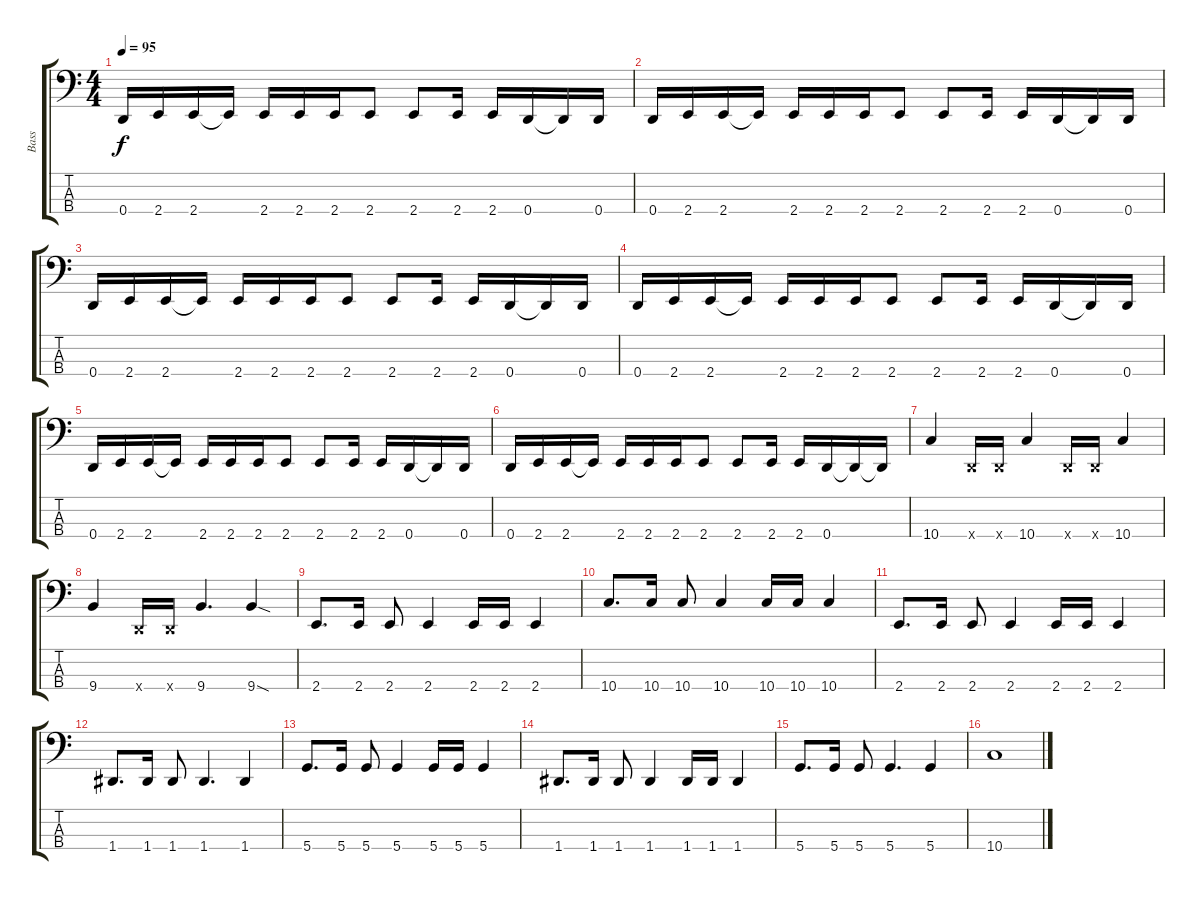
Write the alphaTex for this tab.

\track ("Bass" "Bass") {instrument electricbassfinger}
\staff {score tabs}
\tuning (G2 D2 A1 D1) {hide}
\ts (4 4)
\tempo 95
\clef f4
\ks c
0.4.16{dy f} 2.4.16 2.4.16 2.4{t}.16 2.4.16 2.4.16 2.4.16 2.4.8 2.4.8 2.4.16 2.4.16 0.4.16 0.4{t}.16 0.4.16 |
0.4.16 2.4.16 2.4.16 2.4{t}.16 2.4.16 2.4.16 2.4.16 2.4.8 2.4.8 2.4.16 2.4.16 0.4.16 0.4{t}.16 0.4.16 |
0.4.16 2.4.16 2.4.16 2.4{t}.16 2.4.16 2.4.16 2.4.16 2.4.8 2.4.8 2.4.16 2.4.16 0.4.16 0.4{t}.16 0.4.16 |
0.4.16 2.4.16 2.4.16 2.4{t}.16 2.4.16 2.4.16 2.4.16 2.4.8 2.4.8 2.4.16 2.4.16 0.4.16 0.4{t}.16 0.4.16 |
0.4.16 2.4.16 2.4.16 2.4{t}.16 2.4.16 2.4.16 2.4.16 2.4.8 2.4.8 2.4.16 2.4.16 0.4.16 0.4{t}.16 0.4.16 |
0.4.16 2.4.16 2.4.16 2.4{t}.16 2.4.16 2.4.16 2.4.16 2.4.8 2.4.8 2.4.16 2.4.16 0.4.16 0.4{t}.16 0.4{t}.16 |
10.4.4 0.4{x}.16 0.4{x}.16 10.4.4 0.4{x}.16 0.4{x}.16 10.4.4 |
9.4.4 0.4{x}.16 0.4{x}.16 9.4.4{d} 9.4{sod}.4 |
2.4.8{d} 2.4.16 2.4.8 2.4.4 2.4.16 2.4.16 2.4.4 |
10.4.8{d} 10.4.16 10.4.8 10.4.4 10.4.16 10.4.16 10.4.4 |
2.4.8{d} 2.4.16 2.4.8 2.4.4 2.4.16 2.4.16 2.4.4 |
1.4.8{d} 1.4.16 1.4.8 1.4.4{d} 1.4.4 |
5.4.8{d} 5.4.16 5.4.8 5.4.4 5.4.16 5.4.16 5.4.4 |
1.4.8{d} 1.4.16 1.4.8 1.4.4 1.4.16 1.4.16 1.4.4 |
5.4.8{d} 5.4.16 5.4.8 5.4.4{d} 5.4.4 |
10.4.1
